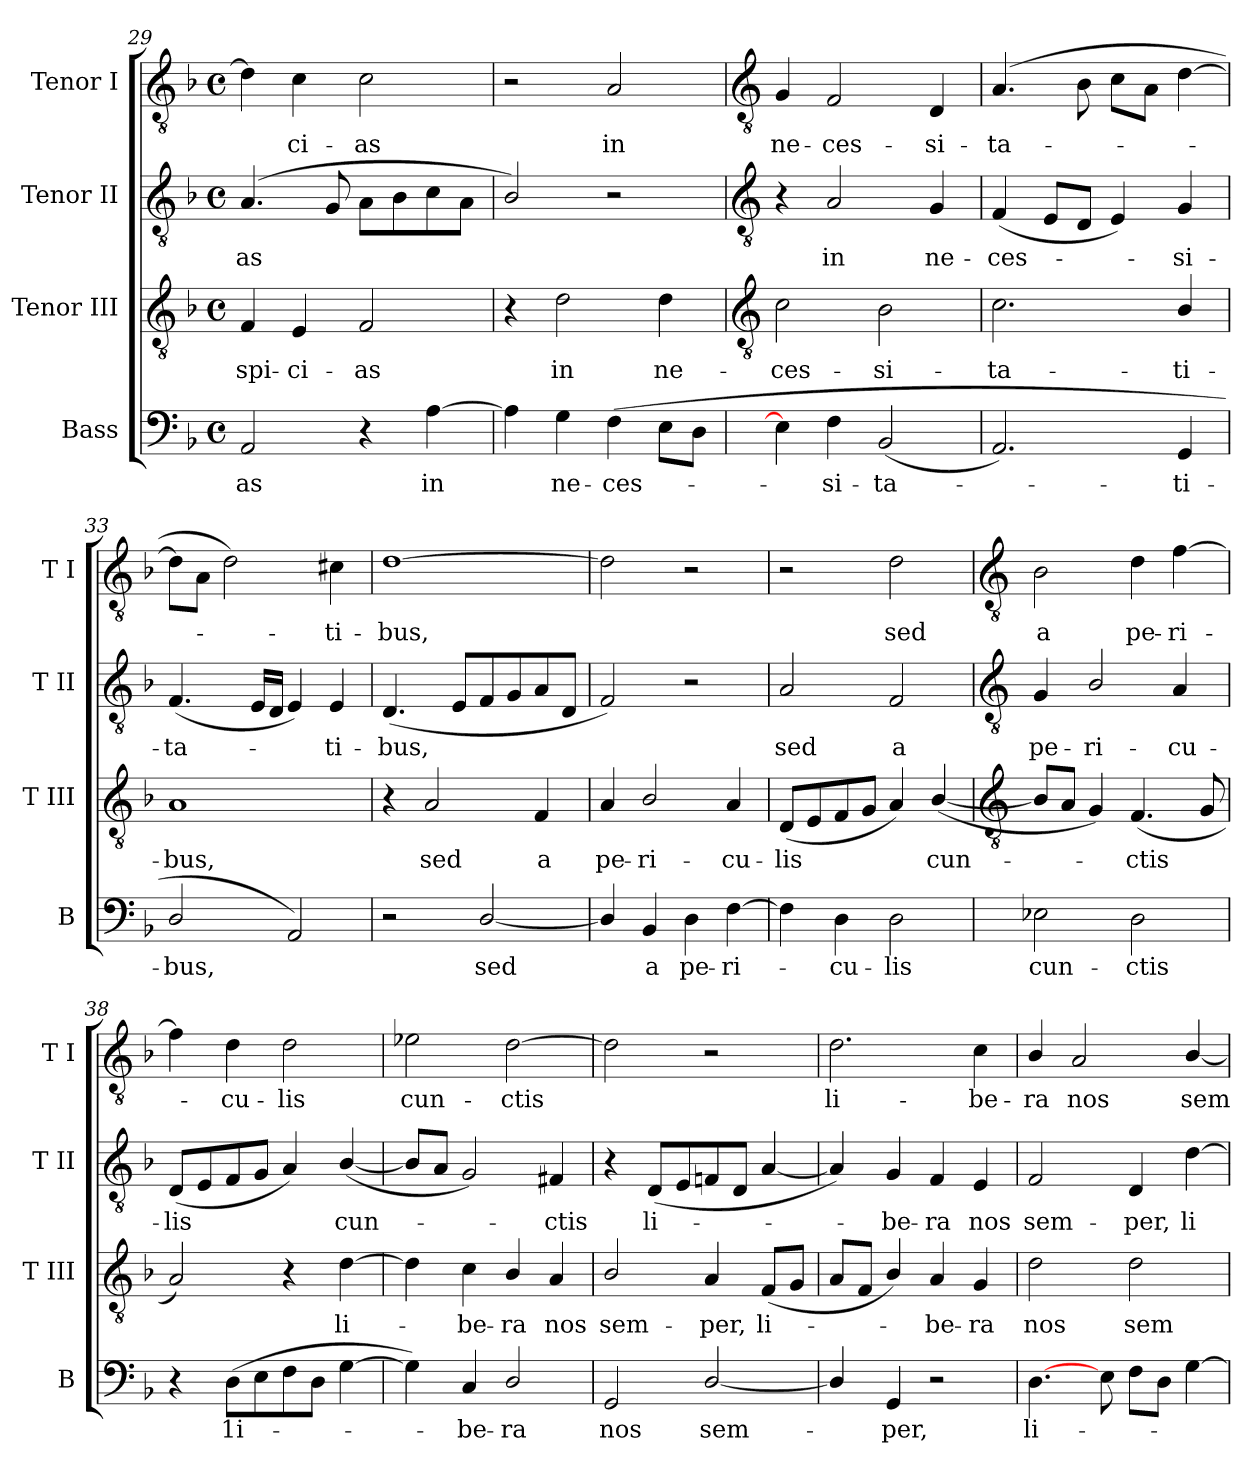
**kern	**text	**kern	**text	**kern	**text	**kern	**text
*part4	*part4	*part3	*part3	*part2	*part2	*part1	*part1
*staff4	*staff4	*staff3	*staff3	*staff2	*staff2	*staff1	*staff1
*I"Bass	*	*I"Tenor III	*	*I"Tenor II	*	*I"Tenor I	*
*I'B	*	*I'T III	*	*I'T II	*	*I'T I	*
*clefF4	*	*clefGv2	*	*clefGv2	*	*clefGv2	*
*k[b-]	*	*k[b-]	*	*k[b-]	*	*k[b-]	*
*F:	*	*F:	*	*F:	*	*F:	*
*M4/4	*	*M4/4	*	*M4/4	*	*M4/4	*
*met(c)	*	*met(c)	*	*met(c)	*	*met(c)	*
=29	=29	=29	=29	=29	=29	=29	=29
!	!LO:LY:b	!	!LO:LY:b	!	!LO:LY:b	!	!
2AA	-as	4F	-spi-	(>4.A	-as	4d]	.
!	!	!	!LO:LY:b	!	!	!	!LO:LY:b
.	.	4E	-ci-	.	.	4c	ci-
.	.	.	.	8G	.	.	.
!	!	!	!LO:LY:b	!	!	!	!LO:LY:b
4r	.	2F	-as	8AL	.	2c	-as
.	.	.	.	8B-	.	.	.
!	!LO:LY:b	!	!	!	!	!	!
[4A	in	.	.	8c	.	.	.
.	.	.	.	8AJ	.	.	.
=30	=30	=30	=30	=30	=30	=30	=30
4A]	.	4r	.	2B-/)	.	2r	.
!	!LO:LY:b	!	!LO:LY:b	!	!	!	!
4G	ne-	2d	in	.	.	.	.
!	!LO:LY:b	!	!	!	!	!	!LO:LY:b
(<4F	-ces-	.	.	2r	.	2A	in
!	!	!	!LO:LY:b	!	!	!	!
8EL	.	4d	ne-	.	.	.	.
8DJ	.	.	.	.	.	.	.
!!LO:LB:g=z
=31	=31	=31	=31	=31	=31	=31	=31
*	*	*clefGv2	*	*clefGv2	*	*clefGv2	*
!	!	!	!LO:LY:b	!	!	!	!LO:LY:b
4E]	.	2c	-ces-	4r	.	4G	ne-
!	!LO:LY:b	!	!	!	!LO:LY:b	!	!LO:LY:b
4F	si-	.	.	2A	in	2F	-ces-
!	!LO:LY:b	!	!LO:LY:b	!	!	!	!
(<2BB-	-ta-	2B-	-si-	.	.	.	.
!	!	!	!	!	!LO:LY:b	!	!LO:LY:b
.	.	.	.	4G	ne-	4D	-si-
=32	=32	=32	=32	=32	=32	=32	=32
!	!	!	!LO:LY:b	!	!LO:LY:b	!	!LO:LY:b
2.AA)	.	2.c	-ta-	(<4F	-ces-	(>4.A	-ta-
.	.	.	.	8EL	.	.	.
.	.	.	.	8DJ	.	8B-	.
.	.	.	.	4E)	.	8cL	.
.	.	.	.	.	.	8AJ	.
!	!LO:LY:b	!	!LO:LY:b	!	!LO:LY:b	!	!
4GG	ti-	4B-/	-ti-	4G	si-	[4d	.
=33	=33	=33	=33	=33	=33	=33	=33
!	!LO:LY:b	!	!LO:LY:b	!	!LO:LY:b	!	!
2D/	-bus,	1A	-bus,	(<4.F	-ta-	8dL]	.
.	.	.	.	.	.	8AJ	.
.	.	.	.	.	.	2d)	.
.	.	.	.	16ELL	.	.	.
.	.	.	.	16DJJ	.	.	.
2AA)	.	.	.	4E)	.	.	.
!	!	!	!	!	!LO:LY:b	!	!LO:LY:b
.	.	.	.	4E	ti-	4c#X	ti-
=34	=34	=34	=34	=34	=34	=34	=34
!	!	!	!	!	!LO:LY:b	!	!LO:LY:b
2r	.	4r	.	(<4.D	-bus,	[1d	-bus,
!	!	!	!LO:LY:b	!	!	!	!
.	.	2A	sed	.	.	.	.
.	.	.	.	8EL	.	.	.
!	!LO:LY:b	!	!	!	!	!	!
[2D/	sed	.	.	8F	.	.	.
.	.	.	.	8G	.	.	.
!	!	!	!LO:LY:b	!	!	!	!
.	.	4F	a	8A	.	.	.
.	.	.	.	8DJ	.	.	.
=35	=35	=35	=35	=35	=35	=35	=35
!	!	!	!LO:LY:b	!	!	!	!
4D/]	.	4A	pe-	2F)	.	2d]	.
!	!LO:LY:b	!	!LO:LY:b	!	!	!	!
4BB-	a	2B-/	-ri-	.	.	.	.
!	!LO:LY:b	!	!	!	!	!	!
4D	pe-	.	.	2r	.	2r	.
!	!LO:LY:b	!	!LO:LY:b	!	!	!	!
[4F	-ri-	4A	-cu-	.	.	.	.
=36	=36	=36	=36	=36	=36	=36	=36
!	!	!	!LO:LY:b	!	!LO:LY:b	!	!
4F]	.	(<8DL	-lis	2A	sed	2r	.
.	.	8E	.	.	.	.	.
!	!LO:LY:b	!	!	!	!	!	!
4D	cu-	8F	.	.	.	.	.
.	.	8GJ	.	.	.	.	.
!	!LO:LY:b	!	!	!	!LO:LY:b	!	!LO:LY:b
2D	-lis	4A)	.	2F	a	2d	sed
!	!	!	!LO:LY:b	!	!	!	!
.	.	(<[4B-/	cun-	.	.	.	.
!!LO:LB:g=z
=37	=37	=37	=37	=37	=37	=37	=37
*	*	*clefGv2	*	*clefGv2	*	*clefGv2	*
!	!LO:LY:b	!	!	!	!LO:LY:b	!	!LO:LY:b
2E-X	cun-	8B-L]	.	4G	pe-	2B-	a
.	.	8AJ	.	.	.	.	.
!	!	!	!	!	!LO:LY:b	!	!
.	.	4G)	.	2B-/	-ri-	.	.
!	!LO:LY:b	!	!LO:LY:b	!	!	!	!LO:LY:b
2D	-ctis	(<4.F	ctis	.	.	4d	pe-
!	!	!	!	!	!LO:LY:b	!	!LO:LY:b
.	.	.	.	4A	-cu-	[4f	-ri-
.	.	8G	.	.	.	.	.
=38	=38	=38	=38	=38	=38	=38	=38
!	!	!	!	!	!LO:LY:b	!	!
4r	.	2A)	.	(<8DL	-lis	4f]	.
.	.	.	.	8E	.	.	.
!	!LO:LY:b	!	!	!	!	!	!LO:LY:b
(>8DL	1i-	.	.	8F	.	4d	cu-
8E	.	.	.	8GJ	.	.	.
!	!	!	!	!	!	!	!LO:LY:b
8F	.	4r	.	4A)	.	2d	-lis
8DJ	.	.	.	.	.	.	.
!	!	!	!LO:LY:b	!	!LO:LY:b	!	!
[4G	.	[4d	li-	(<[4B-/	cun-	.	.
=39	=39	=39	=39	=39	=39	=39	=39
!	!	!	!	!	!	!	!LO:LY:b
4G])	.	4d]	.	8B-L]	.	2e-X	cun-
.	.	.	.	8AJ	.	.	.
!	!LO:LY:b	!	!LO:LY:b	!	!	!	!
4C	be-	4c	-be-	2G)	.	.	.
!	!LO:LY:b	!	!LO:LY:b	!	!	!	!LO:LY:b
2D/	-ra	4B-/	-ra	.	.	[2d	-ctis
!	!	!	!LO:LY:b	!	!LO:LY:b	!	!
.	.	4A	nos	4F#X	ctis	.	.
=40	=40	=40	=40	=40	=40	=40	=40
!	!LO:LY:b	!	!LO:LY:b	!	!	!	!
2GG	nos	2B-/	sem-	4r	.	2d]	.
!	!	!	!	!	!LO:LY:b	!	!
.	.	.	.	(<8DL	li-	.	.
.	.	.	.	8E	.	.	.
!	!LO:LY:b	!	!LO:LY:b	!	!	!	!
[2D/	sem-	4A	-per,	8Fn	.	2r	.
.	.	.	.	8DJ	.	.	.
!	!	!	!LO:LY:b	!	!	!	!
.	.	(<8FL	li-	[4A	.	.	.
.	.	8GJ	.	.	.	.	.
=41	=41	=41	=41	=41	=41	=41	=41
!	!	!	!	!	!	!	!LO:LY:b
4D/]	.	8AL	.	4A])	.	2.d	li-
.	.	8FJ	.	.	.	.	.
!	!LO:LY:b	!	!	!	!LO:LY:b	!	!
4GG	per,	4B-/)	.	4G	be-	.	.
!	!	!	!LO:LY:b	!	!LO:LY:b	!	!
2r	.	4A	be-	4F	-ra	.	.
!	!	!	!LO:LY:b	!	!LO:LY:b	!	!LO:LY:b
.	.	4G	-ra	4E	nos	4c	-be-
=42	=42	=42	=42	=42	=42	=42	=42
!	!LO:LY:b	!	!LO:LY:b	!	!LO:LY:b	!	!LO:LY:b
[4.D	li-	2d	nos	2F	sem-	4B-/	-ra
!	!	!	!	!	!	!	!LO:LY:b
.	.	.	.	.	.	2A	nos
8E	.	.	.	.	.	.	.
!	!	!	!LO:LY:b	!	!LO:LY:b	!	!
8FL	.	2d	sem-	4D	-per,	.	.
8DJ	.	.	.	.	.	.	.
!	!	!	!	!	!LO:LY:b	!	!LO:LY:b
[4G	.	.	.	[4d	li-	[4B-/	sem-
=	=	=	=	=	=	=	=
*-	*-	*-	*-	*-	*-	*-	*-
